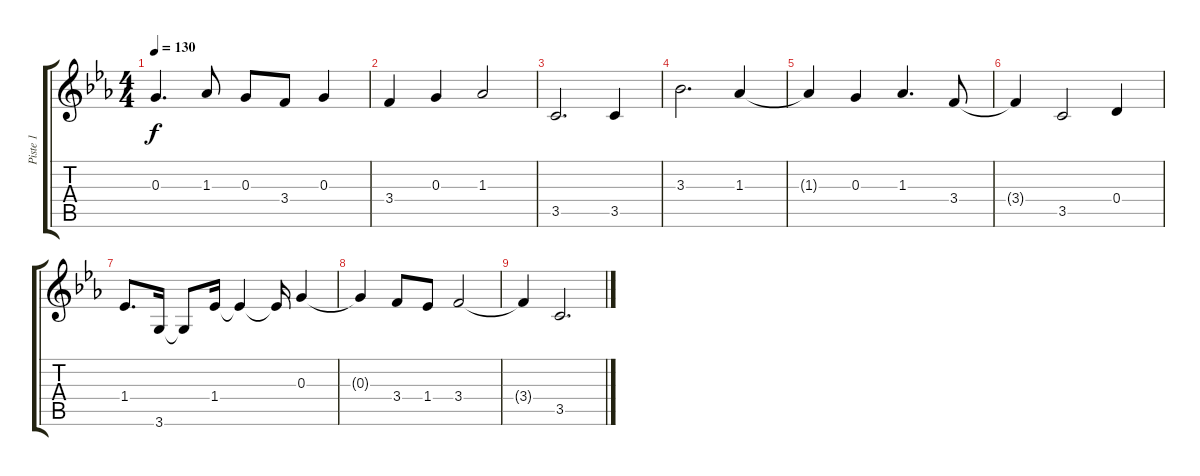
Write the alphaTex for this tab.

\track ("Piste 1" "Piste 1") {instrument acousticguitarsteel}
\staff {score tabs}
\tuning (E4 B3 G3 D3 A2 E2) {hide}
\ts (4 4)
\tempo 130
\clef g2
\ks eb
0.3.4{d dy f} 1.3.8 0.3.8 3.4.8 0.3.4 |
3.4.4 0.3.4 1.3.2 |
3.5.2{d} 3.5.4 |
3.3.2{d} 1.3.4 |
1.3{t}.4 0.3.4 1.3.4{d} 3.4.8 |
3.4{t}.4 3.5.2 0.4.4 |
1.4.8{d} 3.6.16 3.6{t}.8 1.4.16 1.4{t}.4 1.4{t}.16 0.3.4 |
0.3{t}.4 3.4.8 1.4.8 3.4.2 |
3.4{t}.4 3.5.2{d}
